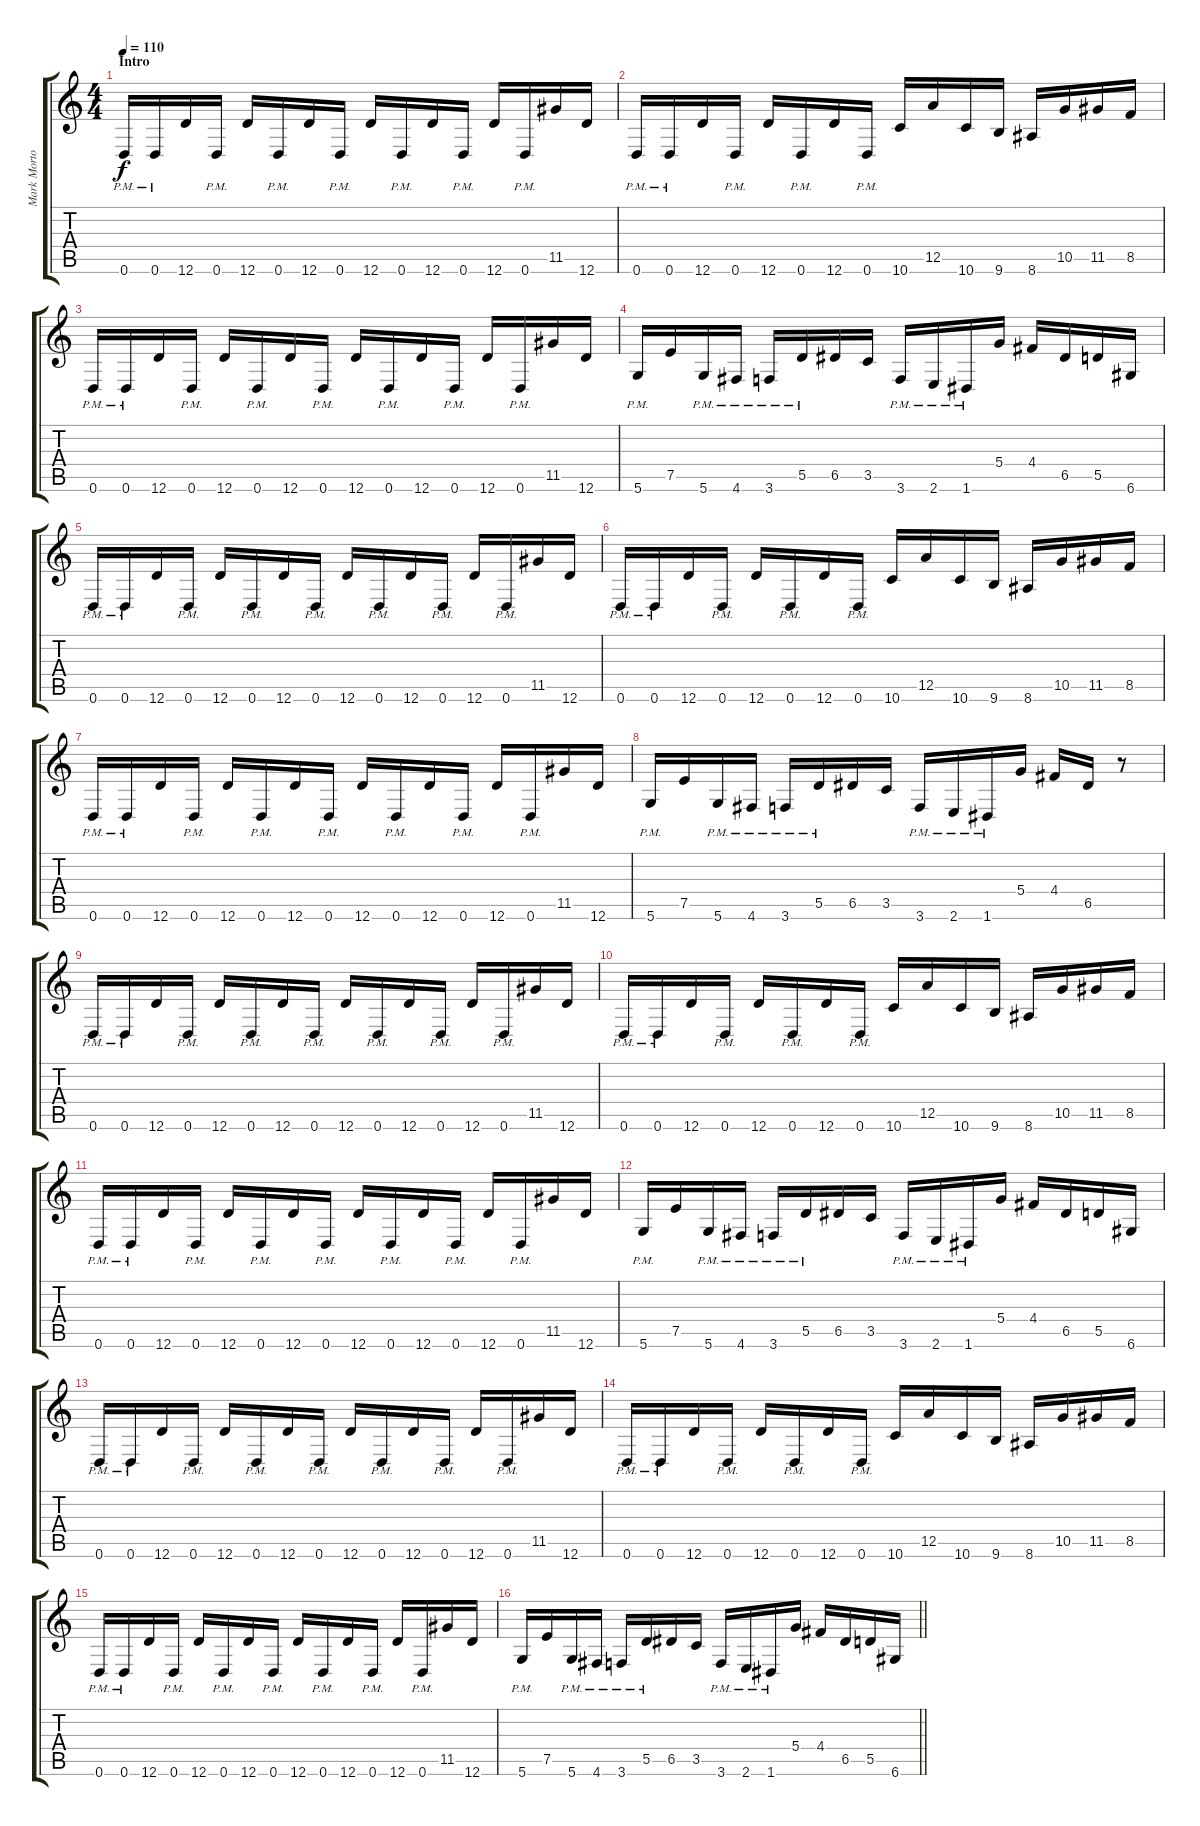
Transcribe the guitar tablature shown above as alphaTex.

\track ("Mark Morton" "Mark Morto") {instrument distortionguitar}
\staff {score tabs}
\tuning (E4 B3 G3 D3 A2 D2) {hide}
\ts (4 4)
\section ("" "Intro")
\tempo 110
\clef g2
\ks c
0.6{pm}.16{dy f instrument distortionguitar} 0.6{pm}.16 12.6.16 0.6{pm}.16 12.6.16 0.6{pm}.16 12.6.16 0.6{pm}.16 12.6.16 0.6{pm}.16 12.6.16 0.6{pm}.16 12.6.16 0.6{pm}.16 11.5.16 12.6.16 |
0.6{pm}.16 0.6{pm}.16 12.6.16 0.6{pm}.16 12.6.16 0.6{pm}.16 12.6.16 0.6{pm}.16 10.6.16 12.5.16 10.6.16 9.6.16 8.6.16 10.5.16 11.5.16 8.5.16 |
0.6{pm}.16 0.6{pm}.16 12.6.16 0.6{pm}.16 12.6.16 0.6{pm}.16 12.6.16 0.6{pm}.16 12.6.16 0.6{pm}.16 12.6.16 0.6{pm}.16 12.6.16 0.6{pm}.16 11.5.16 12.6.16 |
5.6{pm}.16 7.5.16 5.6{pm}.16 4.6{pm}.16 3.6{pm}.16 5.5{pm}.16 6.5.16 3.5.16 3.6{pm}.16 2.6{pm}.16 1.6{pm}.16 5.4.16 4.4.16 6.5.16 5.5.16 6.6.16 |
0.6{pm}.16 0.6{pm}.16 12.6.16 0.6{pm}.16 12.6.16 0.6{pm}.16 12.6.16 0.6{pm}.16 12.6.16 0.6{pm}.16 12.6.16 0.6{pm}.16 12.6.16 0.6{pm}.16 11.5.16 12.6.16 |
0.6{pm}.16 0.6{pm}.16 12.6.16 0.6{pm}.16 12.6.16 0.6{pm}.16 12.6.16 0.6{pm}.16 10.6.16 12.5.16 10.6.16 9.6.16 8.6.16 10.5.16 11.5.16 8.5.16 |
0.6{pm}.16 0.6{pm}.16 12.6.16 0.6{pm}.16 12.6.16 0.6{pm}.16 12.6.16 0.6{pm}.16 12.6.16 0.6{pm}.16 12.6.16 0.6{pm}.16 12.6.16 0.6{pm}.16 11.5.16 12.6.16 |
5.6{pm}.16 7.5.16 5.6{pm}.16 4.6{pm}.16 3.6{pm}.16 5.5{pm}.16 6.5.16 3.5.16 3.6{pm}.16 2.6{pm}.16 1.6{pm}.16 5.4.16 4.4.16 6.5.16 r.8 |
0.6{pm}.16 0.6{pm}.16 12.6.16 0.6{pm}.16 12.6.16 0.6{pm}.16 12.6.16 0.6{pm}.16 12.6.16 0.6{pm}.16 12.6.16 0.6{pm}.16 12.6.16 0.6{pm}.16 11.5.16 12.6.16 |
0.6{pm}.16 0.6{pm}.16 12.6.16 0.6{pm}.16 12.6.16 0.6{pm}.16 12.6.16 0.6{pm}.16 10.6.16 12.5.16 10.6.16 9.6.16 8.6.16 10.5.16 11.5.16 8.5.16 |
0.6{pm}.16 0.6{pm}.16 12.6.16 0.6{pm}.16 12.6.16 0.6{pm}.16 12.6.16 0.6{pm}.16 12.6.16 0.6{pm}.16 12.6.16 0.6{pm}.16 12.6.16 0.6{pm}.16 11.5.16 12.6.16 |
5.6{pm}.16 7.5.16 5.6{pm}.16 4.6{pm}.16 3.6{pm}.16 5.5{pm}.16 6.5.16 3.5.16 3.6{pm}.16 2.6{pm}.16 1.6{pm}.16 5.4.16 4.4.16 6.5.16 5.5.16 6.6.16 |
0.6{pm}.16 0.6{pm}.16 12.6.16 0.6{pm}.16 12.6.16 0.6{pm}.16 12.6.16 0.6{pm}.16 12.6.16 0.6{pm}.16 12.6.16 0.6{pm}.16 12.6.16 0.6{pm}.16 11.5.16 12.6.16 |
0.6{pm}.16 0.6{pm}.16 12.6.16 0.6{pm}.16 12.6.16 0.6{pm}.16 12.6.16 0.6{pm}.16 10.6.16 12.5.16 10.6.16 9.6.16 8.6.16 10.5.16 11.5.16 8.5.16 |
0.6{pm}.16 0.6{pm}.16 12.6.16 0.6{pm}.16 12.6.16 0.6{pm}.16 12.6.16 0.6{pm}.16 12.6.16 0.6{pm}.16 12.6.16 0.6{pm}.16 12.6.16 0.6{pm}.16 11.5.16 12.6.16 |
\barLineRight lightlight
5.6{pm}.16 7.5.16 5.6{pm}.16 4.6{pm}.16 3.6{pm}.16 5.5{pm}.16 6.5.16 3.5.16 3.6{pm}.16 2.6{pm}.16 1.6{pm}.16 5.4.16 4.4.16 6.5.16 5.5.16 6.6.16
